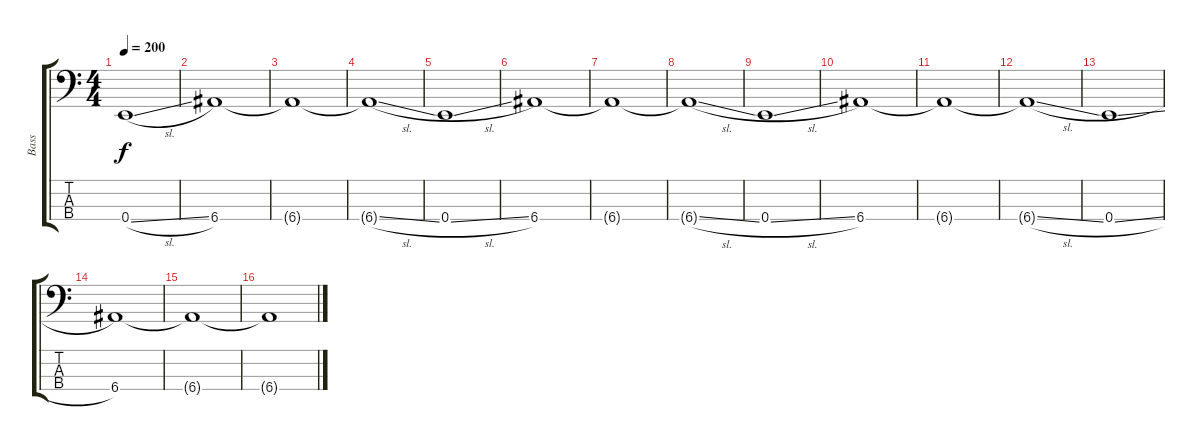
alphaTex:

\track ("Bass" "Bass") {instrument electricbassfinger}
\staff {score tabs}
\tuning (G2 D2 A1 E1) {hide}
\ts (4 4)
\tempo 200
\clef f4
\ks c
0.4{sl}.1{dy f} |
6.4.1 |
6.4{t}.1 |
6.4{sl t}.1 |
0.4{sl}.1 |
6.4.1 |
6.4{t}.1 |
6.4{sl t}.1 |
0.4{sl}.1 |
6.4.1 |
6.4{t}.1 |
6.4{sl t}.1 |
0.4{sl}.1 |
6.4.1 |
6.4{t}.1 |
6.4{sl t}.1
